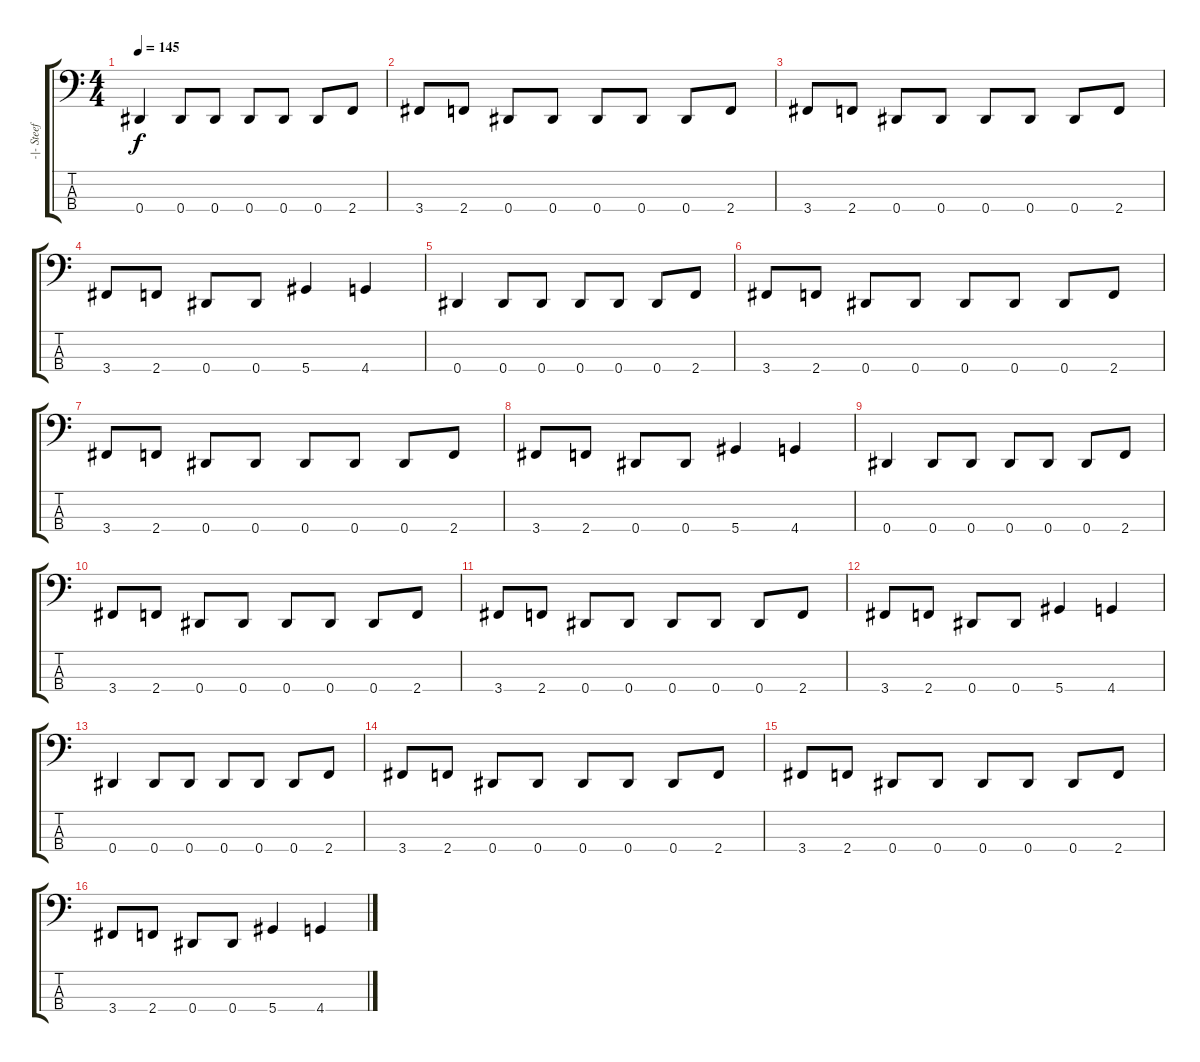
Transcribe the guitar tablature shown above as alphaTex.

\track ("-|- Steef -|-" "-|- Steef ") {instrument electricbasspick}
\staff {score tabs}
\tuning (Gb2 Db2 Ab1 Eb1) {hide}
\ts (4 4)
\tempo 145
\clef f4
\ks c
0.4.4{dy f} 0.4.8 0.4.8 0.4.8 0.4.8 0.4.8 2.4.8 |
3.4.8 2.4.8 0.4.8 0.4.8 0.4.8 0.4.8 0.4.8 2.4.8 |
3.4.8 2.4.8 0.4.8 0.4.8 0.4.8 0.4.8 0.4.8 2.4.8 |
3.4.8 2.4.8 0.4.8 0.4.8 5.4.4 4.4.4 |
0.4.4 0.4.8 0.4.8 0.4.8 0.4.8 0.4.8 2.4.8 |
3.4.8 2.4.8 0.4.8 0.4.8 0.4.8 0.4.8 0.4.8 2.4.8 |
3.4.8 2.4.8 0.4.8 0.4.8 0.4.8 0.4.8 0.4.8 2.4.8 |
3.4.8 2.4.8 0.4.8 0.4.8 5.4.4 4.4.4 |
0.4.4 0.4.8 0.4.8 0.4.8 0.4.8 0.4.8 2.4.8 |
3.4.8 2.4.8 0.4.8 0.4.8 0.4.8 0.4.8 0.4.8 2.4.8 |
3.4.8 2.4.8 0.4.8 0.4.8 0.4.8 0.4.8 0.4.8 2.4.8 |
3.4.8 2.4.8 0.4.8 0.4.8 5.4.4 4.4.4 |
0.4.4 0.4.8 0.4.8 0.4.8 0.4.8 0.4.8 2.4.8 |
3.4.8 2.4.8 0.4.8 0.4.8 0.4.8 0.4.8 0.4.8 2.4.8 |
3.4.8 2.4.8 0.4.8 0.4.8 0.4.8 0.4.8 0.4.8 2.4.8 |
3.4.8 2.4.8 0.4.8 0.4.8 5.4.4 4.4.4
